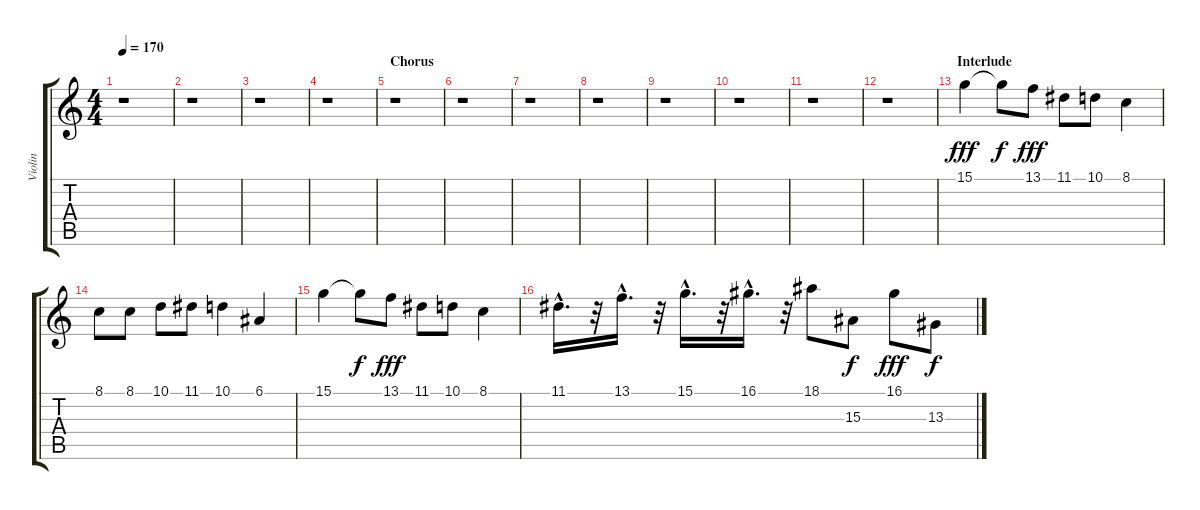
\track ("Violin" "Violin") {instrument violin}
\staff {score tabs}
\tuning (E4 B3 G3 D3 A2 E2) {hide}
\ts (4 4)
\tempo 170
\clef g2
\ks c
r.1{dy fff} |
r.1 |
r.1 |
r.1 |
\section ("" "Chorus")
r.1 |
r.1 |
r.1 |
r.1 |
r.1 |
r.1 |
r.1 |
r.1 |
\section ("" "Interlude")
15.1.4 15.1{t}.8{dy f} 13.1.8{dy fff} 11.1.8 10.1.8 8.1.4 |
8.1.8 8.1.8 10.1.8 11.1.8 10.1.4 6.1.4 |
15.1.4 15.1{t}.8{dy f} 13.1.8{dy fff} 11.1.8 10.1.8 8.1.4 |
11.1{hac}.16{d} r.32 13.1{hac}.16{d} r.32 15.1{hac}.16{d} r.32 16.1{hac}.16{d} r.32 18.1.8 15.3.8{dy f} 16.1.8{dy fff} 13.3.8{dy f}
